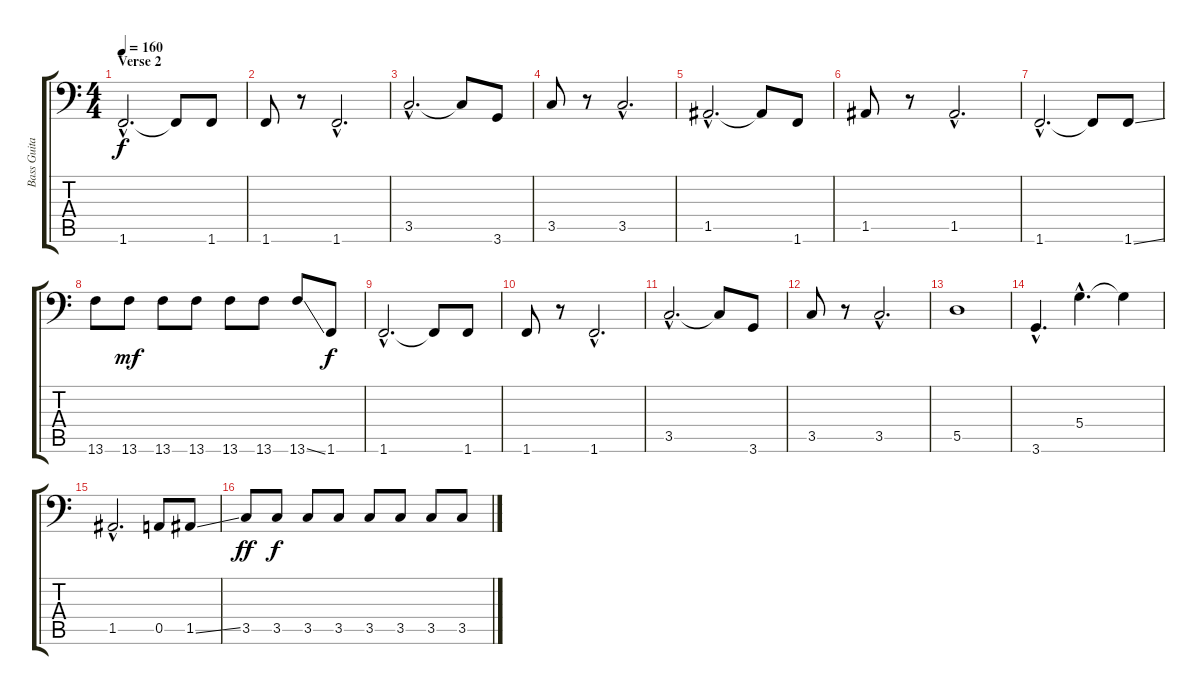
\track ("Bass Guitar" "Bass Guita") {instrument electricbassfinger}
\staff {score tabs}
\tuning (E3 B2 G2 D2 A1 E1) {hide}
\ts (4 4)
\section ("" "Verse 2")
\tempo 160
\clef f4
\ks c
1.6{hac}.2{d dy f} 1.6{t}.8 1.6.8 |
1.6.8 r.8 1.6{hac}.2{d} |
3.5{hac}.2{d} 3.5{t}.8 3.6.8 |
3.5.8 r.8 3.5{hac}.2{d} |
1.5{hac}.2{d} 1.5{t}.8 1.6.8 |
1.5.8 r.8 1.5{hac}.2{d} |
1.6{hac}.2{d} 1.6{t}.8 1.6{ss}.8 |
13.6.8 13.6.8{dy mf} 13.6.8 13.6.8 13.6.8 13.6.8 13.6{ss}.8 1.6.8{dy f} |
1.6{hac}.2{d} 1.6{t}.8 1.6.8 |
1.6.8 r.8 1.6{hac}.2{d} |
3.5{hac}.2{d} 3.5{t}.8 3.6.8 |
3.5.8 r.8 3.5{hac}.2{d} |
5.5.1 |
3.6{hac}.4{d} 5.4{hac}.4{d} 5.4{t}.4 |
1.5{hac}.2{d} 0.5.8 1.5{ss}.8 |
3.5.8{dy ff} 3.5.8{dy f} 3.5.8 3.5.8 3.5.8 3.5.8 3.5.8 3.5.8
